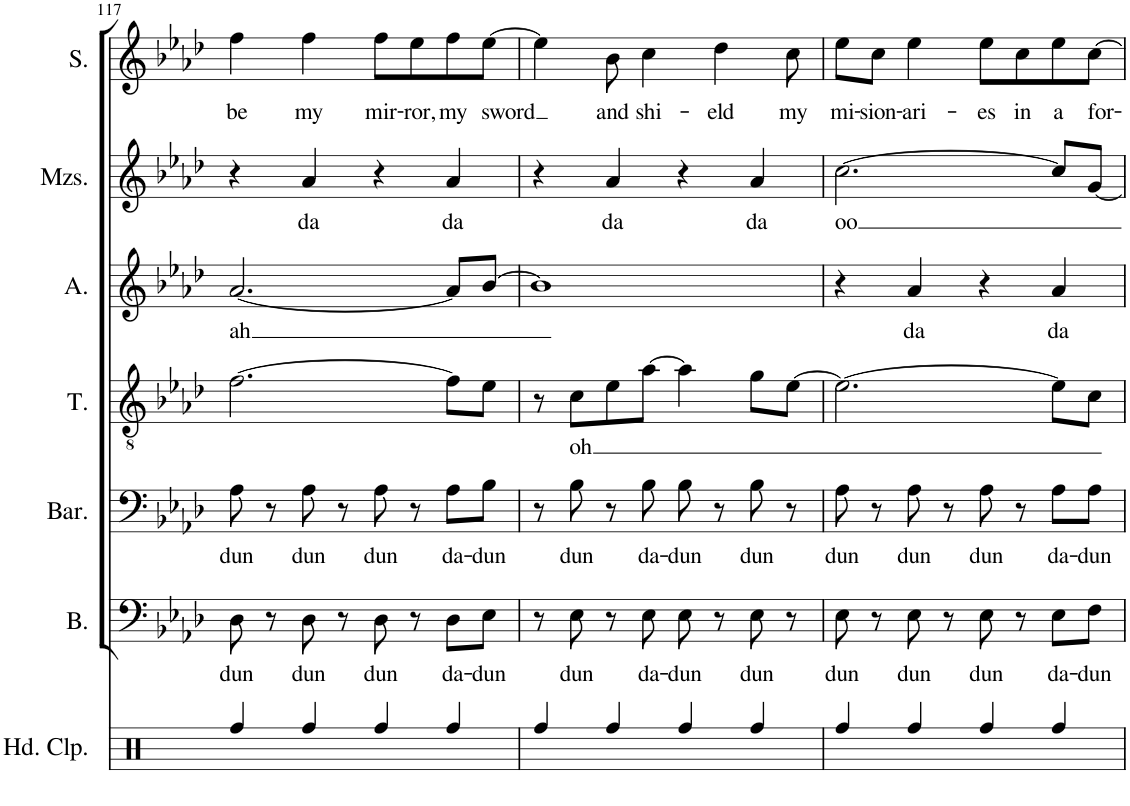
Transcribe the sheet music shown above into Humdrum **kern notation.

**kern	**text	**kern	**text	**kern	**text	**kern	**text	**kern	**text	**kern	**text
*part6	*part6	*part5	*part5	*part4	*part4	*part3	*part3	*part2	*part2	*part1	*part1
*staff6	*staff6	*staff5	*staff5	*staff4	*staff4	*staff3	*staff3	*staff2	*staff2	*staff1	*staff1
*I"Bass	*	*I"Baritone	*	*I"Tenor	*	*I"Alto	*	*I"Mezzo-soprano	*	*I"Soprano	*
*I'B.	*	*I'Bar.	*	*I'T.	*	*I'A.	*	*I'Mzs.	*	*I'S.	*
!!LO:PB:g=z
*clefF4	*	*clefF4	*	*clefGv2	*	*clefG2	*	*clefG2	*	*clefG2	*
*k[b-e-a-d-]	*	*k[b-e-a-d-]	*	*k[b-e-a-d-]	*	*k[b-e-a-d-]	*	*k[b-e-a-d-]	*	*k[b-e-a-d-]	*
*M4/4	*	*M4/4	*	*M4/4	*	*M4/4	*	*M4/4	*	*M4/4	*
=117	=117	=117	=117	=117	=117	=117	=117	=117	=117	=117	=117
!	!LO:LY:b	!	!LO:LY:b	!	!	!	!LO:LY:b	!	!	!	!LO:LY:b
8D-\	dun	8A-\	dun	[2.f\	.	[2.a-/	ah	4r	.	4ff\	be
8r	.	8r	.	.	.	.	.	.	.	.	.
!	!LO:LY:b	!	!LO:LY:b	!	!	!	!	!	!LO:LY:b	!	!LO:LY:b
8D-\	dun	8A-\	dun	.	.	.	.	4a-/	da	4ff\	my
8r	.	8r	.	.	.	.	.	.	.	.	.
!	!LO:LY:b	!	!LO:LY:b	!	!	!	!	!	!	!	!LO:LY:b
8D-\	dun	8A-\	dun	.	.	.	.	4r	.	8ff\L	mir-
!	!	!	!	!	!	!	!	!	!	!	!LO:LY:b
8r	.	8r	.	.	.	.	.	.	.	8ee-\	-ror,
!	!LO:LY:b	!	!LO:LY:b	!	!	!	!	!	!LO:LY:b	!	!LO:LY:b
8D-\L	da-	8A-\L	da-	8f\L]	.	8a-/L]	.	4a-/	da	8ff\	my
!	!LO:LY:b	!	!LO:LY:b	!	!	!	!	!	!	!	!LO:LY:b
8E-\J	-dun	8B-\J	-dun	8e-\J	.	[8b-/J	.	.	.	[8ee-\J	sword
=118	=118	=118	=118	=118	=118	=118	=118	=118	=118	=118	=118
8r	.	8r	.	8r	.	1b-]	.	4r	.	4ee-\]	.
!	!LO:LY:b	!	!LO:LY:b	!	!LO:LY:b	!	!	!	!	!	!
8E-\	dun	8B-\	dun	8c\L	oh	.	.	.	.	.	.
!	!	!	!	!	!	!	!	!	!LO:LY:b	!	!LO:LY:b
8r	.	8r	.	8e-\	.	.	.	4a-/	da	8b-\	and
!	!LO:LY:b	!	!LO:LY:b	!	!	!	!	!	!	!	!LO:LY:b
8E-\	da-	8B-\	da-	[8a-\J	.	.	.	.	.	4cc\	shi-
!	!LO:LY:b	!	!LO:LY:b	!	!	!	!	!	!	!	!
8E-\	-dun	8B-\	-dun	4a-\]	.	.	.	4r	.	.	.
!	!	!	!	!	!	!	!	!	!	!	!LO:LY:b
8r	.	8r	.	.	.	.	.	.	.	4dd-\	-eld
!	!LO:LY:b	!	!LO:LY:b	!	!	!	!	!	!LO:LY:b	!	!
8E-\	dun	8B-\	dun	8g\L	.	.	.	4a-/	da	.	.
!	!	!	!	!	!	!	!	!	!	!	!LO:LY:b
8r	.	8r	.	[8e-\J	.	.	.	.	.	8cc\	my
=119	=119	=119	=119	=119	=119	=119	=119	=119	=119	=119	=119
!	!LO:LY:b	!	!LO:LY:b	!	!	!	!	!	!LO:LY:b	!	!LO:LY:b
8E-\	dun	8A-\	dun	2.e-\_	.	4r	.	[2.cc\	oo	8ee-\L	mi-
!	!	!	!	!	!	!	!	!	!	!	!LO:LY:b
8r	.	8r	.	.	.	.	.	.	.	8cc\J	-sion-
!	!LO:LY:b	!	!LO:LY:b	!	!	!	!LO:LY:b	!	!	!	!LO:LY:b
8E-\	dun	8A-\	dun	.	.	4a-/	da	.	.	4ee-\	-ari-
8r	.	8r	.	.	.	.	.	.	.	.	.
!	!LO:LY:b	!	!LO:LY:b	!	!	!	!	!	!	!	!LO:LY:b
8E-\	dun	8A-\	dun	.	.	4r	.	.	.	8ee-\L	-es
!	!	!	!	!	!	!	!	!	!	!	!LO:LY:b
8r	.	8r	.	.	.	.	.	.	.	8cc\	in
!	!LO:LY:b	!	!LO:LY:b	!	!	!	!LO:LY:b	!	!	!	!LO:LY:b
8E-\L	da-	8A-\L	da-	8e-\L]	.	4a-/	da	8cc/L]	.	8ee-\	a
!	!LO:LY:b	!	!LO:LY:b	!	!	!	!	!	!	!	!LO:LY:b
8F\J	-dun	8A-\J	-dun	8c\J	.	.	.	[8g/J	.	[8cc\J	for-
=	=	=	=	=	=	=	=	=	=	=	=
*-	*-	*-	*-	*-	*-	*-	*-	*-	*-	*-	*-
